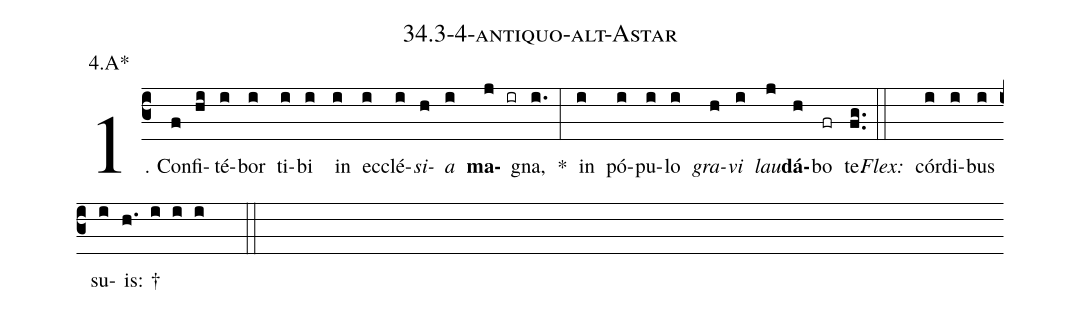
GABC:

name: 34.3-4-antiquo-alt-Astar;
annotation: 4.A*;
%%
(c3)1. Con(f)fi(hi)té(i)bor(i) ti(i)bi(i) in(i) ec(i)clé(i)<i>si</i>(h)<i>a</i>(i) <b>ma</b>(j ir)gna,(i.) *(:) in(i) pó(i)pu(i)lo(i) <i>gra</i>(h)<i>vi</i>(i) <i>lau</i>(j)<b>dá</b>(h)bo(fr) te.(fg..) (::)
<i>Flex:</i>()  cór(i)di(i)bus(i) su(i)is: †(h. i i i  ::)

%E(i) u(h) o(i) u(j) a(h) e.(fg..) (::)
